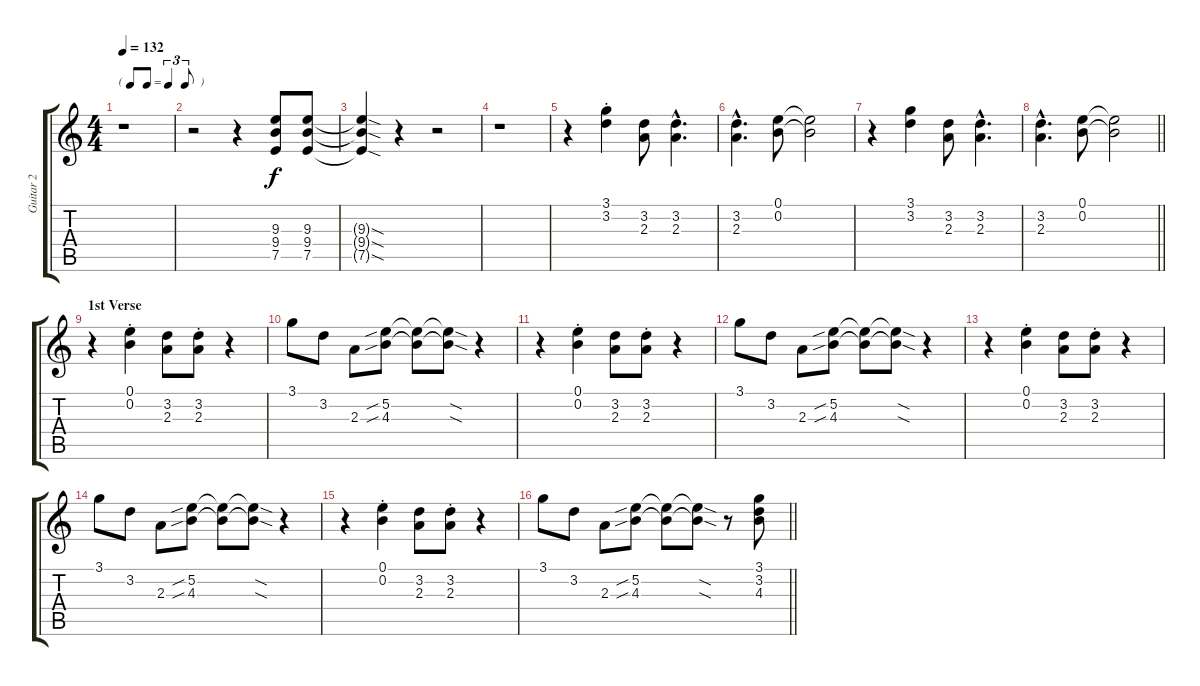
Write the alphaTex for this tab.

\track ("Guitar 2" "Guitar 2") {instrument overdrivenguitar}
\staff {score tabs}
\tuning (E4 B3 G3 D3 A2 E2) {hide}
\ts (4 4)
\tf triplet8th
\tempo 132
\clef g2
\ks c
r.1{dy f instrument overdrivenguitar} |
r.2 r.4 (9.3 9.4 7.5).8 (9.3 9.4 7.5).8 |
(9.3{sod t} 9.4{sod t} 7.5{sod t}).4 r.4 r.2 |
r.1 |
r.4 (3.1{st} 3.2{st}).4 (3.2 2.3).8 (3.2{hac} 2.3{hac}).4{d} |
(3.2{hac} 2.3{hac}).4{d} (0.1 0.2).8 (0.1{t} 0.2{t}).2 |
r.4 (3.1 3.2).4 (3.2 2.3).8 (3.2{hac} 2.3{hac}).4{d} |
\barLineRight lightlight
(3.2{hac} 2.3{hac}).4{d} (0.1 0.2).8 (0.1{t} 0.2{t}).2 |
\section ("" "1st Verse")
r.4 (0.1{st} 0.2{st}).4 (3.2 2.3).8 (3.2{st} 2.3{st}).8 r.4 |
3.1.8 3.2.8 2.3.8 (5.2{sib} 4.3{sib}).8 (5.2{t} 4.3{t}).8 (5.2{sod t} 4.3{sod t}).8 r.4 |
r.4 (0.1{st} 0.2{st}).4 (3.2 2.3).8 (3.2{st} 2.3{st}).8 r.4 |
3.1.8 3.2.8 2.3.8 (5.2{sib} 4.3{sib}).8 (5.2{t} 4.3{t}).8 (5.2{sod t} 4.3{sod t}).8 r.4 |
r.4 (0.1{st} 0.2{st}).4 (3.2 2.3).8 (3.2{st} 2.3{st}).8 r.4 |
3.1.8 3.2.8 2.3.8 (5.2{sib} 4.3{sib}).8 (5.2{t} 4.3{t}).8 (5.2{sod t} 4.3{sod t}).8 r.4 |
r.4 (0.1{st} 0.2{st}).4 (3.2 2.3).8 (3.2{st} 2.3{st}).8 r.4 |
\barLineRight lightlight
3.1.8 3.2.8 2.3.8 (5.2{sib} 4.3{sib}).8 (5.2{t} 4.3{t}).8 (5.2{sod t} 4.3{sod t}).8 r.8 (3.1 3.2 4.3).8
